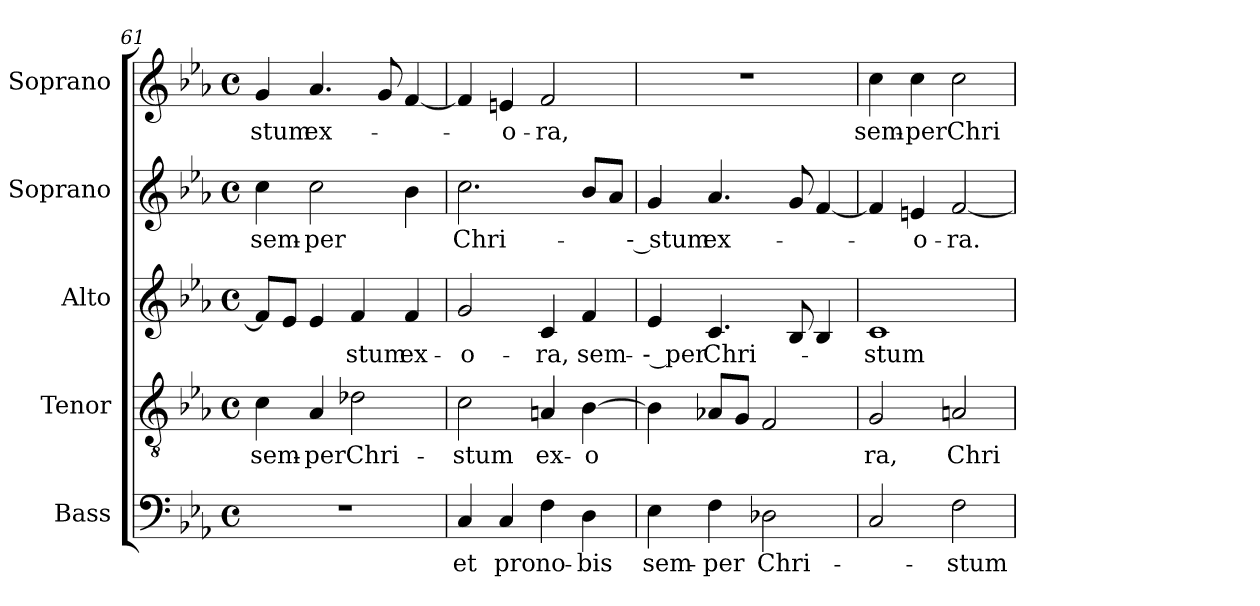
**kern	**text	**kern	**text	**kern	**text	**kern	**text	**kern	**text
*part5	*part5	*part4	*part4	*part3	*part3	*part2	*part2	*part1	*part1
*staff5	*staff5	*staff4	*staff4	*staff3	*staff3	*staff2	*staff2	*staff1	*staff1
*I"Bass	*	*I"Tenor	*	*I"Alto	*	*I"Soprano	*	*I"Soprano	*
*I'B.	*	*I'T.	*	*I'A.	*	*I'S.	*	*I'S.	*
*clefF4	*	*clefGv2	*	*clefG2	*	*clefG2	*	*clefG2	*
*	*	*ITrd7c12	*	*	*	*	*	*	*
*k[b-e-a-]	*	*k[b-e-a-]	*	*k[b-e-a-]	*	*k[b-e-a-]	*	*k[b-e-a-]	*
*E-:	*	*E-:	*	*E-:	*	*E-:	*	*E-:	*
*M4/4	*	*M4/4	*	*M4/4	*	*M4/4	*	*M4/4	*
*met(c)	*	*met(c)	*	*met(c)	*	*met(c)	*	*met(c)	*
=61	=61	=61	=61	=61	=61	=61	=61	=61	=61
!	!	!	!LO:LY:b:color=#000000	!	!	!	!	!	!
!	!	!	!	!	!	!	!LO:LY:b:color=#000000	!	!
!	!	!	!	!	!	!	!	!	!LO:LY:b:color=#000000
1r	.	4Ci\	sem-	8fi/L]	.	4cci\	sem-	4gi/	-stum
.	.	.	.	8e-i/J	.	.	.	.	.
!	!	!	!LO:LY:b:color=#000000	!	!	!	!	!	!
!	!	!	!	!	!	!	!LO:LY:b:color=#000000	!	!
!	!	!	!	!	!	!	!	!	!LO:LY:b:color=#000000
.	.	4AA-i/	-per	4e-i/	.	2cci\	-per	4.a-i/	ex-
!	!	!	!LO:LY:b:color=#000000	!	!	!	!	!	!
!	!	!	!	!	!LO:LY:b:color=#000000	!	!	!	!
.	.	2D-Xi\	Chri-	4fi/	-stum	.	.	.	.
.	.	.	.	.	.	.	.	8gi/	.
!	!	!	!	!	!LO:LY:b:color=#000000	!	!	!	!
.	.	.	.	4fi/	ex-	4b-i\	.	[4fi/	.
=62	=62	=62	=62	=62	=62	=62	=62	=62	=62
!	!LO:LY:b:color=#000000	!	!	!	!	!	!	!	!
!	!	!	!LO:LY:b:color=#000000	!	!	!	!	!	!
!	!	!	!	!	!LO:LY:b:color=#000000	!	!	!	!
!	!	!	!	!	!	!	!LO:LY:b:color=#000000	!	!
4Ci/	et	2Ci\	-stum	2gi/	-o-	2.cci\	Chri-	4fi/]	.
!	!LO:LY:b:color=#000000	!	!	!	!	!	!	!	!
!	!	!	!	!	!	!	!	!	!LO:LY:b:color=#000000
4Ci/	pro	.	.	.	.	.	.	4eni/	-o-
!	!LO:LY:b:color=#000000	!	!	!	!	!	!	!	!
!	!	!	!LO:LY:b:color=#000000	!	!	!	!	!	!
!	!	!	!	!	!LO:LY:b:color=#000000	!	!	!	!
!	!	!	!	!	!	!	!	!	!LO:LY:b:color=#000000
4Fi\	no-	4AAni/	ex-	4ci/	-ra,	.	.	2fi/	-ra,
!	!LO:LY:b:color=#000000	!	!	!	!	!	!	!	!
!	!	!	!LO:LY:b:color=#000000	!	!	!	!	!	!
!	!	!	!	!	!LO:LY:b:color=#000000	!	!	!	!
4Di\	-bis	[4BB-i\	-o-	4fi/	sem-	8b-i/L	.	.	.
.	.	.	.	.	.	8a-i/J	.	.	.
!!LO:LB:g=z
=63	=63	=63	=63	=63	=63	=63	=63	=63	=63
!	!LO:LY:b:color=#000000	!	!	!	!	!	!	!	!
!	!	!	!LO:LY:b:color=#000000	!	!	!	!	!	!
!	!	!	!	!	!LO:LY:b:color=#000000	!	!	!	!
!	!	!	!	!	!	!	!LO:LY:b:color=#000000	!	!
4E-i\	sem-	4BB-i\]	---	4e-i/	-- per	4gi/	-- stum	1r	.
!	!LO:LY:b:color=#000000	!	!	!	!	!	!	!	!
!	!	!	!	!	!LO:LY:b:color=#000000	!	!	!	!
!	!	!	!	!	!	!	!LO:LY:b:color=#000000	!	!
4Fi\	-per	8AA-Xi/L	.	4.ci/	Chri-	4.a-i/	ex-	.	.
.	.	8GGi/J	.	.	.	.	.	.	.
!	!LO:LY:b:color=#000000	!	!	!	!	!	!	!	!
2D-Xi\	Chri-	2FFi/	.	.	.	.	.	.	.
.	.	.	.	8B-i/	.	8gi/	.	.	.
.	.	.	.	4B-i/	.	[4fi/	.	.	.
=64	=64	=64	=64	=64	=64	=64	=64	=64	=64
!	!	!	!LO:LY:b:color=#000000	!	!	!	!	!	!
!	!	!	!	!	!LO:LY:b:color=#000000	!	!	!	!
!	!	!	!	!	!	!	!	!	!LO:LY:b:color=#000000
2Ci/	.	2GGi/	-ra,	1ci	-stum	4fi/]	.	4cci\	sem-
!	!	!	!	!	!	!	!LO:LY:b:color=#000000	!	!
!	!	!	!	!	!	!	!	!	!LO:LY:b:color=#000000
.	.	.	.	.	.	4eni/	-o-	4cci\	-per
!	!LO:LY:b:color=#000000	!	!	!	!	!	!	!	!
!	!	!	!LO:LY:b:color=#000000	!	!	!	!	!	!
!	!	!	!	!	!	!	!LO:LY:b:color=#000000	!	!
!	!	!	!	!	!	!	!	!	!LO:LY:b:color=#000000
2Fi\	-stum	2AAni/	Chri-	.	.	[2fi/	-ra.	2cci\	Chri-
=	=	=	=	=	=	=	=	=	=
*-	*-	*-	*-	*-	*-	*-	*-	*-	*-
